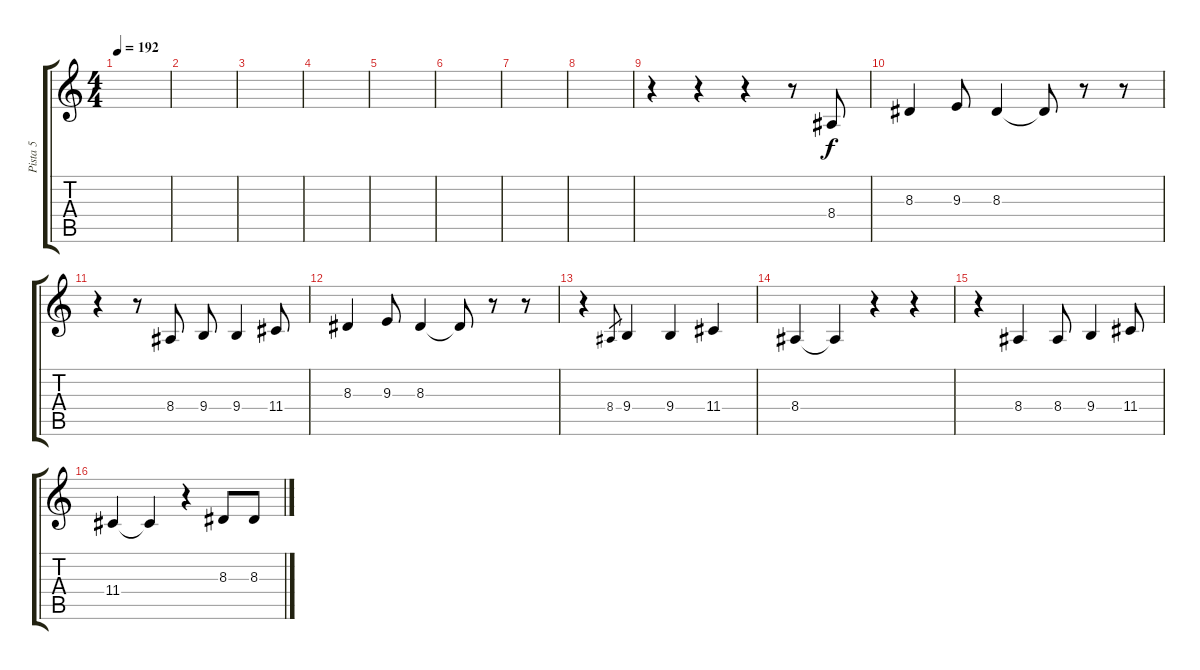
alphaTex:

\track ("Pista 5" "Pista 5") {instrument lead2sawtooth}
\staff {score tabs}
\tuning (E4 B3 G3 D3 A2 E2) {hide}
\ts (4 4)
\tempo 192
\clef g2
\ks c
|
|
|
|
|
|
|
|
r.4 r.4 r.4 r.8 8.4.8 |
8.3.4 9.3.8 8.3.4 8.3{t}.8 r.8 r.8 |
r.4 r.8 8.4.8 9.4.8 9.4.4 11.4.8 |
8.3.4 9.3.8 8.3.4 8.3{t}.8 r.8 r.8 |
r.4 8.4.8{gr} 9.4.4 9.4.4 11.4.4 |
8.4.4 8.4{t}.4 r.4 r.4 |
r.4 8.4.4 8.4.8 9.4.4 11.4.8 |
11.4.4 11.4{t}.4 r.4 8.3.8 8.3.8
